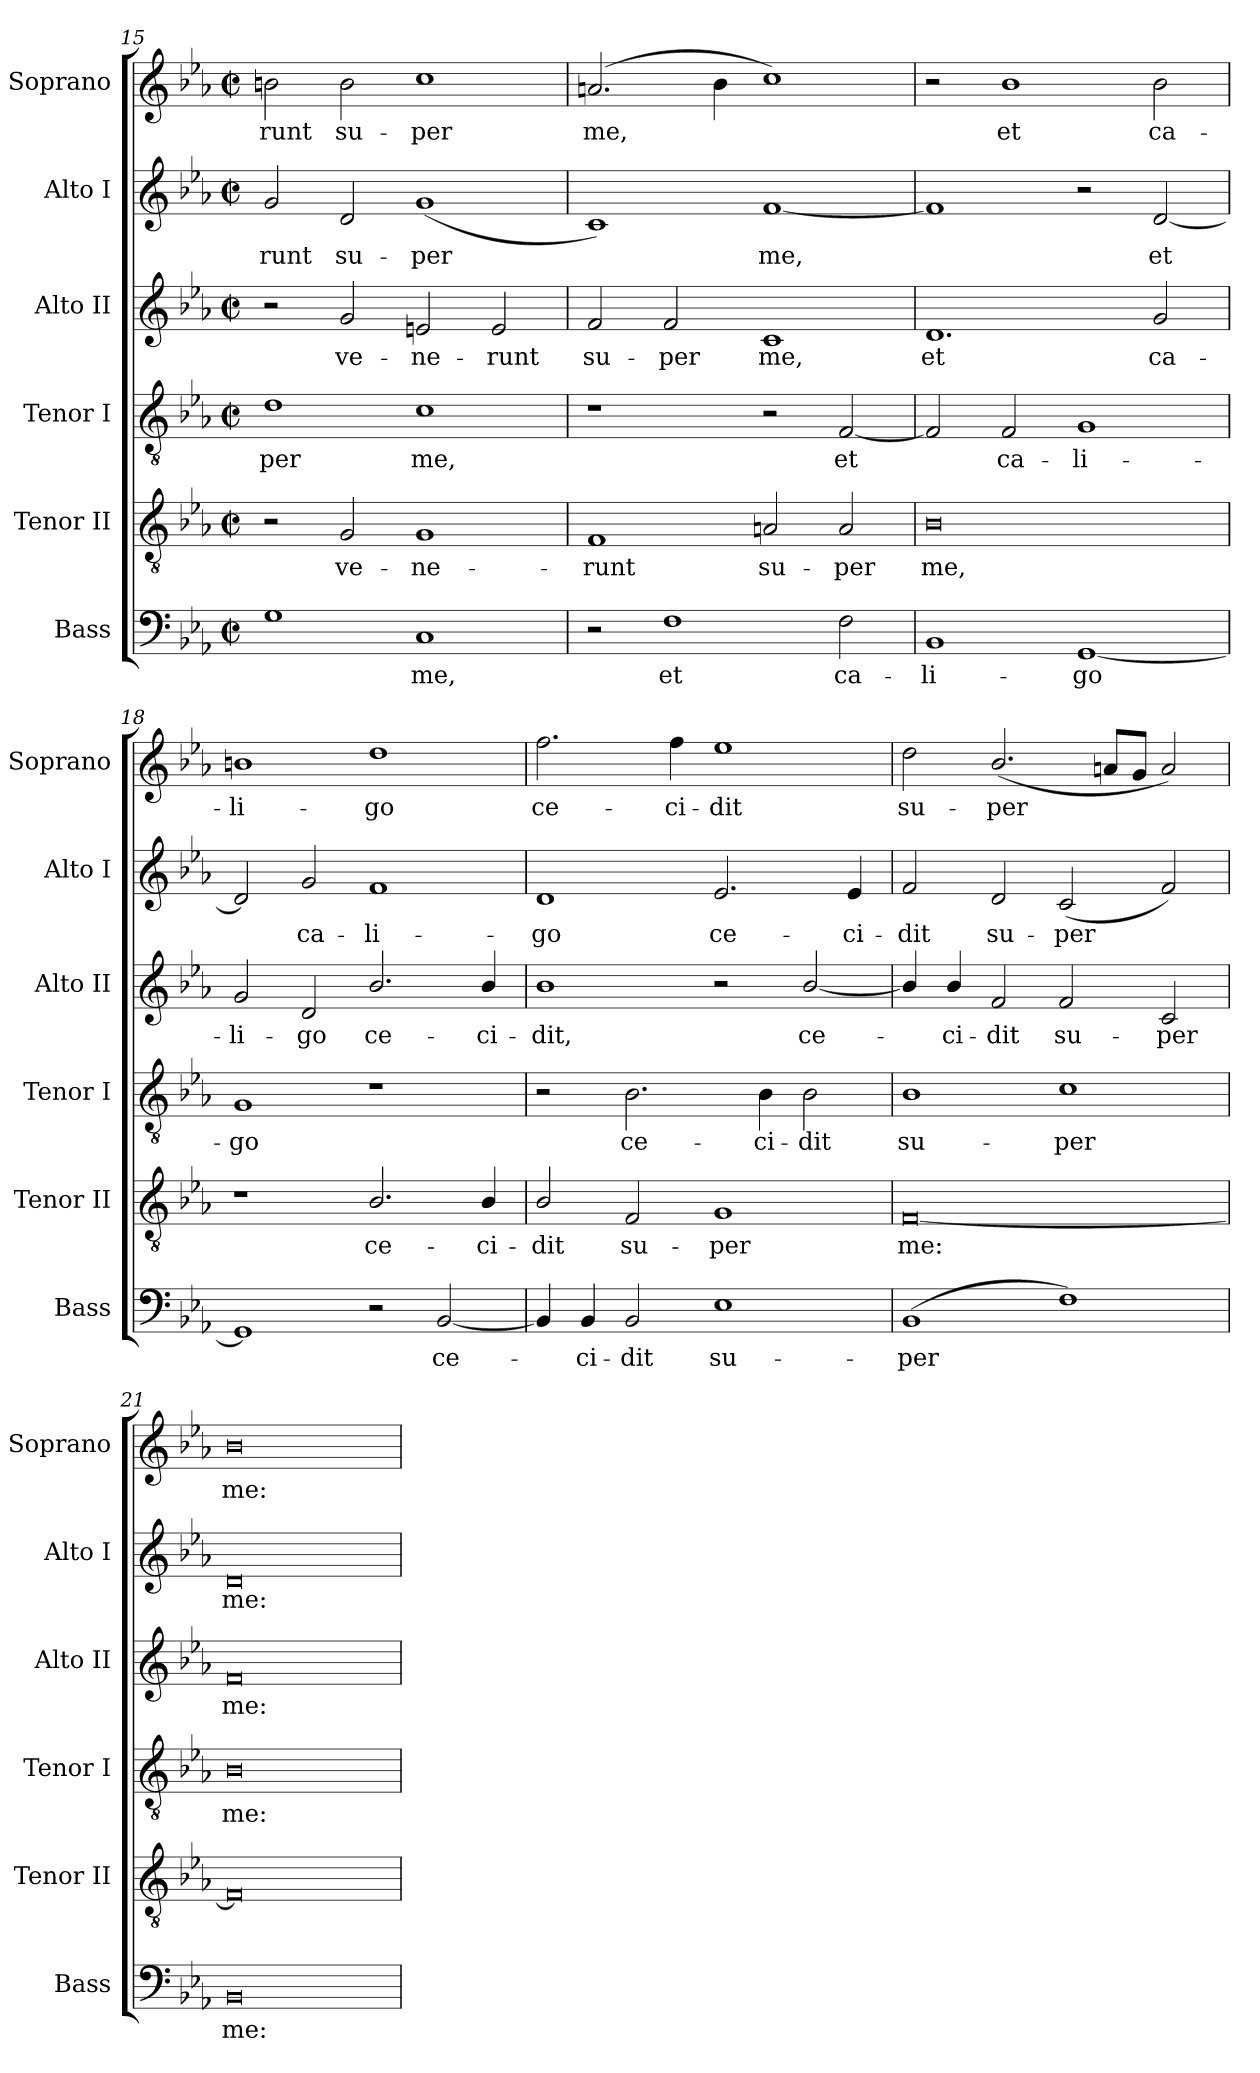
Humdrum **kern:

**kern	**text	**kern	**text	**kern	**text	**kern	**text	**kern	**text	**kern	**text
*part6	*part6	*part5	*part5	*part4	*part4	*part3	*part3	*part2	*part2	*part1	*part1
*staff6	*staff6	*staff5	*staff5	*staff4	*staff4	*staff3	*staff3	*staff2	*staff2	*staff1	*staff1
*I"Bass	*	*I"Tenor II	*	*I"Tenor I	*	*I"Alto II	*	*I"Alto I	*	*I"Soprano	*
*I'Bass	*	*I'Tenor II	*	*I'Tenor I	*	*I'Alto II	*	*I'Alto I	*	*I'Soprano	*
!!LO:LB:g=z
*clefF4	*	*clefGv2	*	*clefGv2	*	*clefG2	*	*clefG2	*	*clefG2	*
*k[b-e-a-]	*	*k[b-e-a-]	*	*k[b-e-a-]	*	*k[b-e-a-]	*	*k[b-e-a-]	*	*k[b-e-a-]	*
*E-:	*	*E-:	*	*E-:	*	*E-:	*	*E-:	*	*E-:	*
*M4/2	*	*M4/2	*	*M4/2	*	*M4/2	*	*M4/2	*	*M4/2	*
*met(c|)	*	*met(c|)	*	*met(c|)	*	*met(c|)	*	*met(c|)	*	*met(c|)	*
=15	=15	=15	=15	=15	=15	=15	=15	=15	=15	=15	=15
!	!	!	!	!	!LO:LY:b	!	!	!	!LO:LY:b	!	!LO:LY:b
1G	.	2r	.	1d	-per	2r	.	2g	-runt	2bn	-runt
!	!	!	!LO:LY:b	!	!	!	!LO:LY:b	!	!LO:LY:b	!	!LO:LY:b
.	.	2G	ve-	.	.	2g	ve-	2d	su-	2b	su-
!	!LO:LY:b	!	!LO:LY:b	!	!LO:LY:b	!	!LO:LY:b	!	!LO:LY:b	!	!LO:LY:b
1C	me,	1G	-ne-	1c	me,	2en	-ne-	(<1g	-per	1cc	-per
!	!	!	!	!	!	!	!LO:LY:b	!	!	!	!
.	.	.	.	.	.	2e	-runt	.	.	.	.
=16	=16	=16	=16	=16	=16	=16	=16	=16	=16	=16	=16
!	!	!	!LO:LY:b	!	!	!	!LO:LY:b	!	!	!	!LO:LY:b
2r	.	1F	-runt	1r	.	2f	su-	1c)	.	(>2.an	me,
!	!LO:LY:b	!	!	!	!	!	!LO:LY:b	!	!	!	!
1F	et	.	.	.	.	2f	-per	.	.	.	.
.	.	.	.	.	.	.	.	.	.	4b-	.
!	!	!	!LO:LY:b	!	!	!	!LO:LY:b	!	!LO:LY:b	!	!
.	.	2An	su-	2r	.	1c	me,	[1f	me,	1cc)	.
!	!LO:LY:b	!	!LO:LY:b	!	!LO:LY:b	!	!	!	!	!	!
2F	ca-	2A	-per	[2F	et	.	.	.	.	.	.
=17	=17	=17	=17	=17	=17	=17	=17	=17	=17	=17	=17
!	!LO:LY:b	!	!LO:LY:b	!	!	!	!LO:LY:b	!	!	!	!
1BB-	-li-	0B-	me,	2F]	.	1.d	et	1f]	.	2r	.
!	!	!	!	!	!LO:LY:b	!	!	!	!	!	!LO:LY:b
.	.	.	.	2F	ca-	.	.	.	.	1b-	et
!	!LO:LY:b	!	!	!	!LO:LY:b	!	!	!	!	!	!
[1GG	-go	.	.	1G	-li-	.	.	2r	.	.	.
!	!	!	!	!	!	!	!LO:LY:b	!	!LO:LY:b	!	!LO:LY:b
.	.	.	.	.	.	2g	ca-	[2d	et	2b-	ca-
=18	=18	=18	=18	=18	=18	=18	=18	=18	=18	=18	=18
!	!	!	!	!	!LO:LY:b	!	!LO:LY:b	!	!	!	!LO:LY:b
1GG]	.	1r	.	1G	-go	2g	-li-	2d]	.	1bn	-li-
!	!	!	!	!	!	!	!LO:LY:b	!	!LO:LY:b	!	!
.	.	.	.	.	.	2d	-go	2g	ca-	.	.
!	!	!	!LO:LY:b	!	!	!	!LO:LY:b	!	!LO:LY:b	!	!LO:LY:b
2r	.	2.B-/	ce-	1r	.	2.b-/	ce-	1f	-li-	1dd	-go
!	!LO:LY:b	!	!	!	!	!	!	!	!	!	!
[2BB-	ce-	.	.	.	.	.	.	.	.	.	.
!	!	!	!LO:LY:b	!	!	!	!LO:LY:b	!	!	!	!
.	.	4B-/	-ci-	.	.	4b-/	-ci-	.	.	.	.
=19	=19	=19	=19	=19	=19	=19	=19	=19	=19	=19	=19
!	!	!	!LO:LY:b	!	!	!	!LO:LY:b	!	!LO:LY:b	!	!LO:LY:b
4BB-]	.	2B-/	-dit	2r	.	1b-	-dit,	1d	-go	2.ff	ce-
!	!LO:LY:b	!	!	!	!	!	!	!	!	!	!
4BB-	ci-	.	.	.	.	.	.	.	.	.	.
!	!LO:LY:b	!	!LO:LY:b	!	!LO:LY:b	!	!	!	!	!	!
2BB-	-dit	2F	su-	2.B-	ce-	.	.	.	.	.	.
!	!	!	!	!	!	!	!	!	!	!	!LO:LY:b
.	.	.	.	.	.	.	.	.	.	4ff	-ci-
!	!LO:LY:b	!	!LO:LY:b	!	!	!	!	!	!LO:LY:b	!	!LO:LY:b
1E-	su-	1G	-per	.	.	2r	.	2.e-	ce-	1ee-	-dit
!	!	!	!	!	!LO:LY:b	!	!	!	!	!	!
.	.	.	.	4B-	-ci-	.	.	.	.	.	.
!	!	!	!	!	!LO:LY:b	!	!LO:LY:b	!	!	!	!
.	.	.	.	2B-	-dit	[2b-/	ce-	.	.	.	.
!	!	!	!	!	!	!	!	!	!LO:LY:b	!	!
.	.	.	.	.	.	.	.	4e-	-ci-	.	.
=20	=20	=20	=20	=20	=20	=20	=20	=20	=20	=20	=20
!	!LO:LY:b	!	!LO:LY:b	!	!LO:LY:b	!	!	!	!LO:LY:b	!	!LO:LY:b
(<1BB-	-per	[0F	me:	1B-	su-	4b-/]	.	2f	-dit	2dd	su-
!	!	!	!	!	!	!	!LO:LY:b	!	!	!	!
.	.	.	.	.	.	4b-/	ci-	.	.	.	.
!	!	!	!	!	!	!	!LO:LY:b	!	!LO:LY:b	!	!LO:LY:b
.	.	.	.	.	.	2f	-dit	2d	su-	(<2.b-/	-per
!	!	!	!	!	!LO:LY:b	!	!LO:LY:b	!	!LO:LY:b	!	!
1F)	.	.	.	1c	-per	2f	su-	(<2c	-per	.	.
.	.	.	.	.	.	.	.	.	.	8anL	.
.	.	.	.	.	.	.	.	.	.	8gJ	.
!	!	!	!	!	!	!	!LO:LY:b	!	!	!	!
.	.	.	.	.	.	2c	-per	2f)	.	2a)	.
=21	=21	=21	=21	=21	=21	=21	=21	=21	=21	=21	=21
!	!LO:LY:b	!	!	!	!LO:LY:b	!	!LO:LY:b	!	!LO:LY:b	!	!LO:LY:b
0BB-	me:	0F]	.	0B-	me:	0f	me:	0d	me:	0b-	me:
=	=	=	=	=	=	=	=	=	=	=	=
*-	*-	*-	*-	*-	*-	*-	*-	*-	*-	*-	*-
